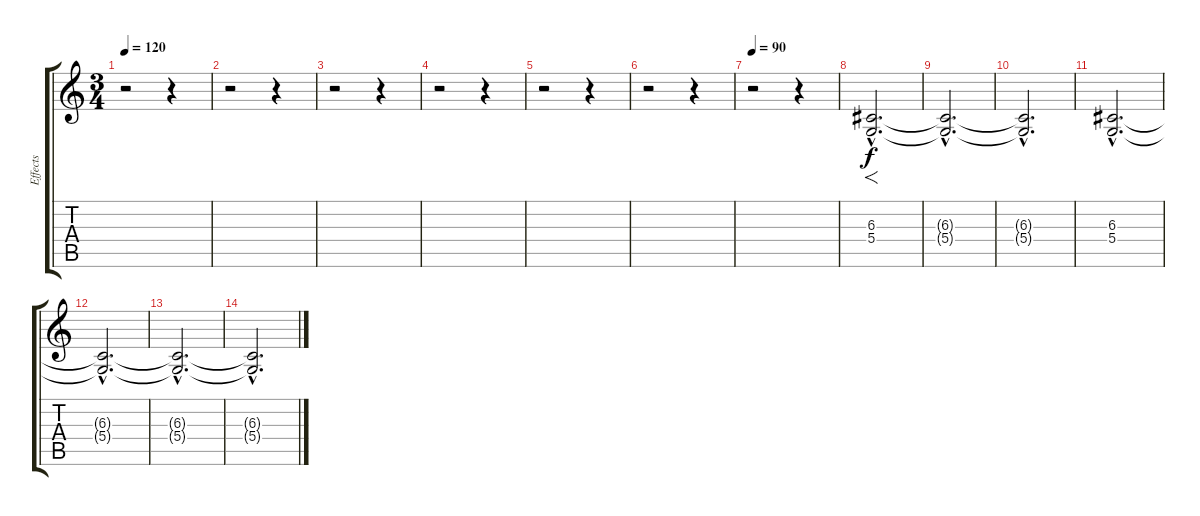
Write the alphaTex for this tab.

\track ("Effects" "Effects") {instrument seashore}
\staff {score tabs}
\tuning (E4 B3 G3 D3 A2 E2) {hide}
\ts (3 4)
\tempo 120
\clef g2
\ks c
r.2{dy f} r.4 |
r.2 r.4 |
r.2 r.4 |
r.2 r.4 |
r.2 r.4 |
r.2 r.4 |
\tempo 90
r.2 r.4 |
(6.3{hac} 5.4{hac}).2{f d} |
\section ("" "")
(6.3{hac t} 5.4{hac t}).2{d} |
(6.3{hac t} 5.4{hac t}).2{d volume 0} |
(6.3{hac} 5.4{hac}).2{d volume 7} |
(6.3{hac t} 5.4{hac t}).2{d} |
(6.3{hac t} 5.4{hac t}).2{d volume 0} |
(6.3{hac t} 5.4{hac t}).2{d}
